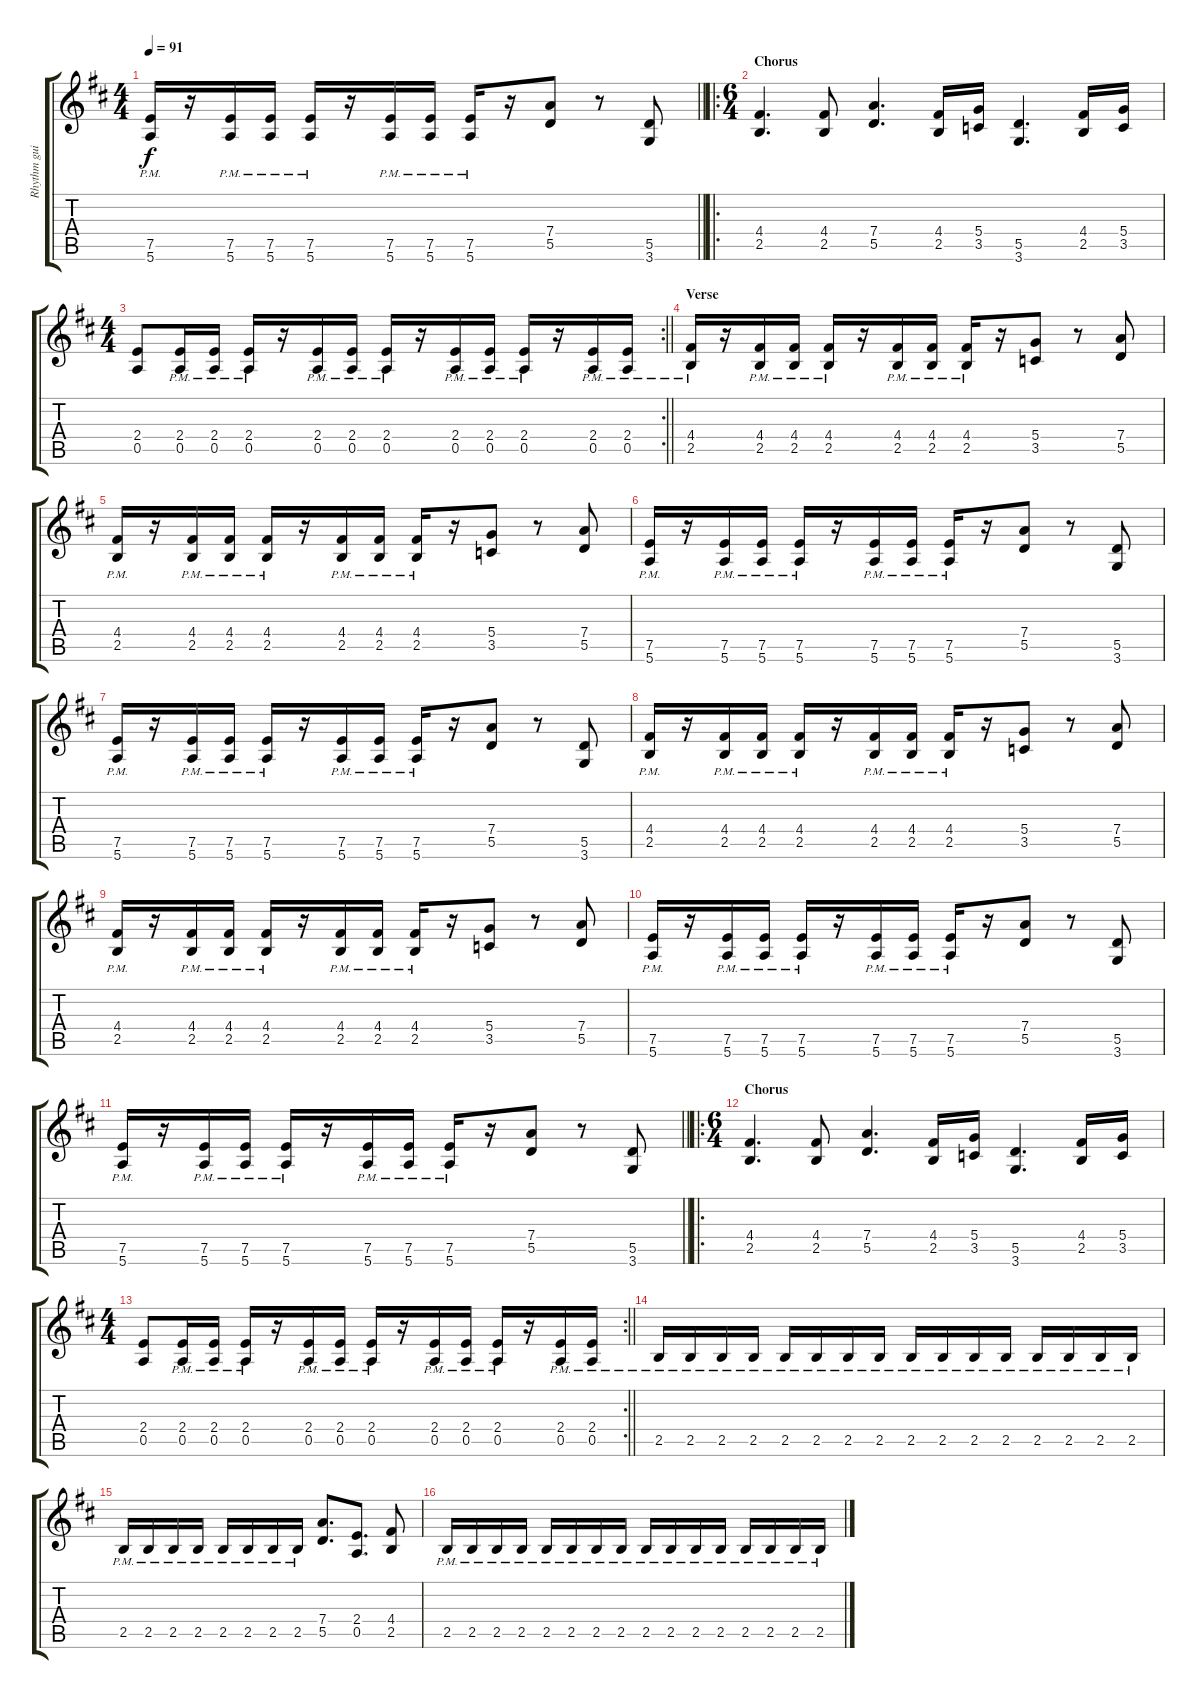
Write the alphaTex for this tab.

\track ("Rhythm guitar" "Rhythm gui") {instrument distortionguitar}
\staff {score tabs}
\tuning (E4 B3 G3 D3 A2 E2) {hide}
\ts (4 4)
\tempo 91
\clef g2
\barLineRight lightlight
\ks bminor
(7.5{pm} 5.6{pm}).16{dy f} r.16 (7.5{pm} 5.6{pm}).16 (7.5{pm} 5.6{pm}).16 (7.5{pm} 5.6{pm}).16 r.16 (7.5{pm} 5.6{pm}).16 (7.5{pm} 5.6{pm}).16 (7.5{pm} 5.6{pm}).16 r.16 (7.4 5.5).8 r.8 (5.5 3.6).8 |
\ro
\ts (6 4)
\section ("" "Chorus")
(4.4 2.5).4{d} (4.4 2.5).8 (7.4 5.5).4{d} (4.4 2.5).16 (5.4 3.5).16 (5.5 3.6).4{d} (4.4 2.5).16 (5.4 3.5).16 |
\rc 2
\ts (4 4)
\barLineRight lightlight
(2.4 0.5).8 (2.4{pm} 0.5{pm}).16 (2.4{pm} 0.5{pm}).16 (2.4{pm} 0.5{pm}).16 r.16 (2.4{pm} 0.5{pm}).16 (2.4{pm} 0.5{pm}).16 (2.4{pm} 0.5{pm}).16 r.16 (2.4{pm} 0.5{pm}).16 (2.4{pm} 0.5{pm}).16 (2.4{pm} 0.5{pm}).16 r.16 (2.4{pm} 0.5{pm}).16 (2.4{pm} 0.5{pm}).16 |
\section ("" "Verse")
(4.4{pm} 2.5{pm}).16 r.16 (4.4{pm} 2.5{pm}).16 (4.4{pm} 2.5{pm}).16 (4.4{pm} 2.5{pm}).16 r.16 (4.4{pm} 2.5{pm}).16 (4.4{pm} 2.5{pm}).16 (4.4{pm} 2.5{pm}).16 r.16 (5.4 3.5).8 r.8 (7.4 5.5).8 |
(4.4{pm} 2.5{pm}).16 r.16 (4.4{pm} 2.5{pm}).16 (4.4{pm} 2.5{pm}).16 (4.4{pm} 2.5{pm}).16 r.16 (4.4{pm} 2.5{pm}).16 (4.4{pm} 2.5{pm}).16 (4.4{pm} 2.5{pm}).16 r.16 (5.4 3.5).8 r.8 (7.4 5.5).8 |
(7.5{pm} 5.6{pm}).16 r.16 (7.5{pm} 5.6{pm}).16 (7.5{pm} 5.6{pm}).16 (7.5{pm} 5.6{pm}).16 r.16 (7.5{pm} 5.6{pm}).16 (7.5{pm} 5.6{pm}).16 (7.5{pm} 5.6{pm}).16 r.16 (7.4 5.5).8 r.8 (5.5 3.6).8 |
(7.5{pm} 5.6{pm}).16 r.16 (7.5{pm} 5.6{pm}).16 (7.5{pm} 5.6{pm}).16 (7.5{pm} 5.6{pm}).16 r.16 (7.5{pm} 5.6{pm}).16 (7.5{pm} 5.6{pm}).16 (7.5{pm} 5.6{pm}).16 r.16 (7.4 5.5).8 r.8 (5.5 3.6).8 |
(4.4{pm} 2.5{pm}).16 r.16 (4.4{pm} 2.5{pm}).16 (4.4{pm} 2.5{pm}).16 (4.4{pm} 2.5{pm}).16 r.16 (4.4{pm} 2.5{pm}).16 (4.4{pm} 2.5{pm}).16 (4.4{pm} 2.5{pm}).16 r.16 (5.4 3.5).8 r.8 (7.4 5.5).8 |
(4.4{pm} 2.5{pm}).16 r.16 (4.4{pm} 2.5{pm}).16 (4.4{pm} 2.5{pm}).16 (4.4{pm} 2.5{pm}).16 r.16 (4.4{pm} 2.5{pm}).16 (4.4{pm} 2.5{pm}).16 (4.4{pm} 2.5{pm}).16 r.16 (5.4 3.5).8 r.8 (7.4 5.5).8 |
(7.5{pm} 5.6{pm}).16 r.16 (7.5{pm} 5.6{pm}).16 (7.5{pm} 5.6{pm}).16 (7.5{pm} 5.6{pm}).16 r.16 (7.5{pm} 5.6{pm}).16 (7.5{pm} 5.6{pm}).16 (7.5{pm} 5.6{pm}).16 r.16 (7.4 5.5).8 r.8 (5.5 3.6).8 |
\barLineRight lightlight
(7.5{pm} 5.6{pm}).16 r.16 (7.5{pm} 5.6{pm}).16 (7.5{pm} 5.6{pm}).16 (7.5{pm} 5.6{pm}).16 r.16 (7.5{pm} 5.6{pm}).16 (7.5{pm} 5.6{pm}).16 (7.5{pm} 5.6{pm}).16 r.16 (7.4 5.5).8 r.8 (5.5 3.6).8 |
\ro
\ts (6 4)
\section ("" "Chorus")
(4.4 2.5).4{d} (4.4 2.5).8 (7.4 5.5).4{d} (4.4 2.5).16 (5.4 3.5).16 (5.5 3.6).4{d} (4.4 2.5).16 (5.4 3.5).16 |
\rc 2
\ts (4 4)
\barLineRight lightlight
(2.4 0.5).8 (2.4{pm} 0.5{pm}).16 (2.4{pm} 0.5{pm}).16 (2.4{pm} 0.5{pm}).16 r.16 (2.4{pm} 0.5{pm}).16 (2.4{pm} 0.5{pm}).16 (2.4{pm} 0.5{pm}).16 r.16 (2.4{pm} 0.5{pm}).16 (2.4{pm} 0.5{pm}).16 (2.4{pm} 0.5{pm}).16 r.16 (2.4{pm} 0.5{pm}).16 (2.4{pm} 0.5{pm}).16 |
2.5{pm}.16 2.5{pm}.16 2.5{pm}.16 2.5{pm}.16 2.5{pm}.16 2.5{pm}.16 2.5{pm}.16 2.5{pm}.16 2.5{pm}.16 2.5{pm}.16 2.5{pm}.16 2.5{pm}.16 2.5{pm}.16 2.5{pm}.16 2.5{pm}.16 2.5{pm}.16 |
2.5{pm}.16 2.5{pm}.16 2.5{pm}.16 2.5{pm}.16 2.5{pm}.16 2.5{pm}.16 2.5{pm}.16 2.5{pm}.16 (7.4 5.5).8{d} (2.4 0.5).8{d} (4.4 2.5).8 |
2.5{pm}.16 2.5{pm}.16 2.5{pm}.16 2.5{pm}.16 2.5{pm}.16 2.5{pm}.16 2.5{pm}.16 2.5{pm}.16 2.5{pm}.16 2.5{pm}.16 2.5{pm}.16 2.5{pm}.16 2.5{pm}.16 2.5{pm}.16 2.5{pm}.16 2.5{pm}.16
